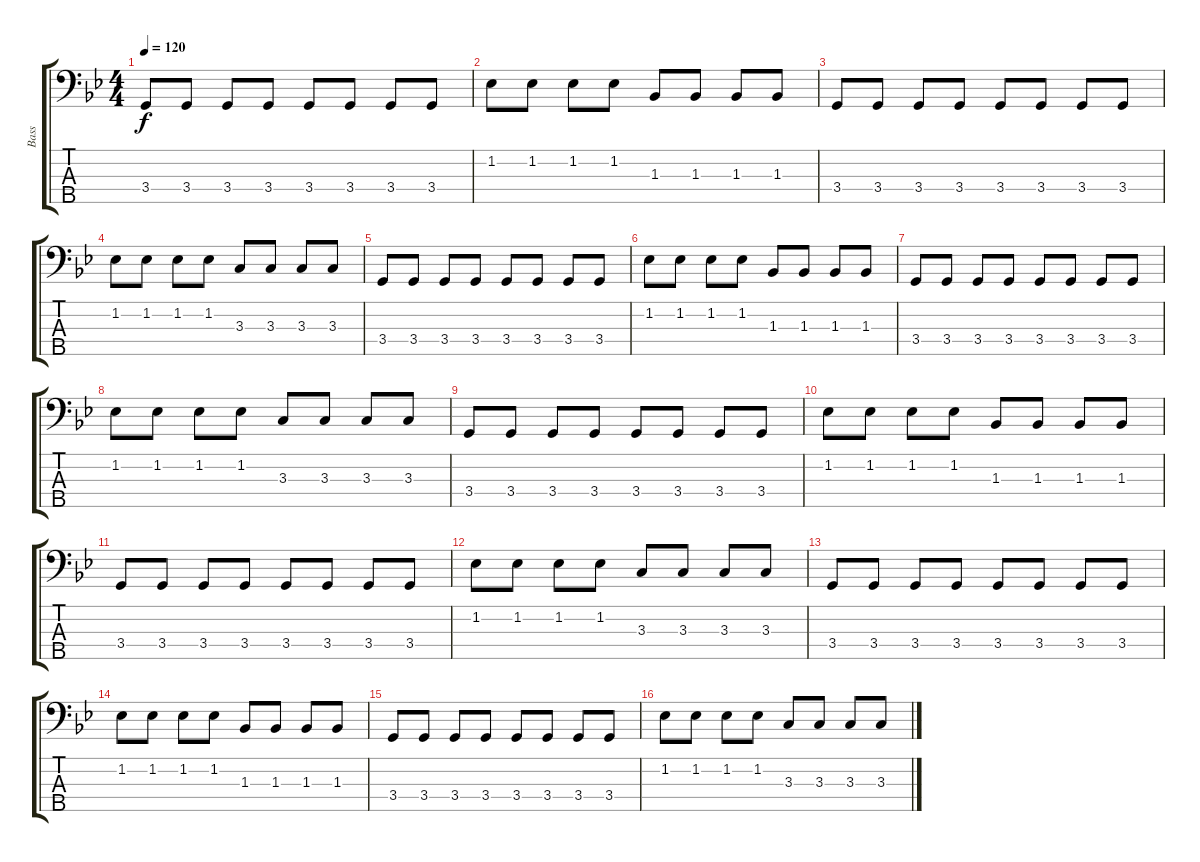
\track ("Bass" "Bass") {instrument electricbassfinger}
\staff {score tabs}
\tuning (G2 D2 A1 E1 B0) {hide}
\ts (4 4)
\tempo 120
\clef f4
\ks gminor
3.4.8{dy f} 3.4.8 3.4.8 3.4.8 3.4.8 3.4.8 3.4.8 3.4.8 |
1.2.8 1.2.8 1.2.8 1.2.8 1.3.8 1.3.8 1.3.8 1.3.8 |
3.4.8 3.4.8 3.4.8 3.4.8 3.4.8 3.4.8 3.4.8 3.4.8 |
1.2.8 1.2.8 1.2.8 1.2.8 3.3.8 3.3.8 3.3.8 3.3.8 |
3.4.8 3.4.8 3.4.8 3.4.8 3.4.8 3.4.8 3.4.8 3.4.8 |
1.2.8 1.2.8 1.2.8 1.2.8 1.3.8 1.3.8 1.3.8 1.3.8 |
3.4.8 3.4.8 3.4.8 3.4.8 3.4.8 3.4.8 3.4.8 3.4.8 |
1.2.8 1.2.8 1.2.8 1.2.8 3.3.8 3.3.8 3.3.8 3.3.8 |
3.4.8 3.4.8 3.4.8 3.4.8 3.4.8 3.4.8 3.4.8 3.4.8 |
1.2.8 1.2.8 1.2.8 1.2.8 1.3.8 1.3.8 1.3.8 1.3.8 |
3.4.8 3.4.8 3.4.8 3.4.8 3.4.8 3.4.8 3.4.8 3.4.8 |
1.2.8 1.2.8 1.2.8 1.2.8 3.3.8 3.3.8 3.3.8 3.3.8 |
3.4.8 3.4.8 3.4.8 3.4.8 3.4.8 3.4.8 3.4.8 3.4.8 |
1.2.8 1.2.8 1.2.8 1.2.8 1.3.8 1.3.8 1.3.8 1.3.8 |
3.4.8 3.4.8 3.4.8 3.4.8 3.4.8 3.4.8 3.4.8 3.4.8 |
1.2.8 1.2.8 1.2.8 1.2.8 3.3.8 3.3.8 3.3.8 3.3.8
